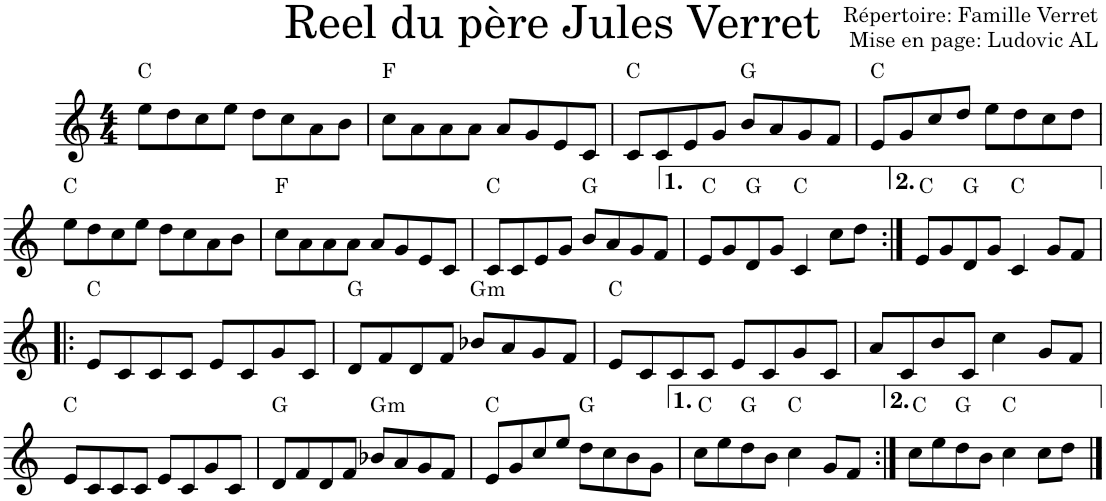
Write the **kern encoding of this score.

**kern	**harte
*part1	*part1
*staff1	*
*I"Voice	*
*I'V	*
*clefG2	*
*k[]	*
*M4/4	*
=1	=1
8ee\L	C:maj
8dd\	.
8cc\	.
8ee\J	.
8dd\L	.
8cc\	.
8a\	.
8b\J	.
=2	=2
8cc\L	F:maj
8a\	.
8a\	.
8a\J	.
8a/L	.
8g/	.
8e/	.
8c/J	.
=3	=3
8c/L	C:maj
8c/	.
8e/	.
8g/J	.
8b/L	G:maj
8a/	.
8g/	.
8f/J	.
=4	=4
8e/L	C:maj
8g/	.
8cc/	.
8dd/J	.
8ee\L	.
8dd\	.
8cc\	.
8dd\J	.
!!LO:LB:g=z
=5	=5
8ee\L	C:maj
8dd\	.
8cc\	.
8ee\J	.
8dd\L	.
8cc\	.
8a\	.
8b\J	.
=6	=6
8cc\L	F:maj
8a\	.
8a\	.
8a\J	.
8a/L	.
8g/	.
8e/	.
8c/J	.
=7	=7
8c/L	C:maj
8c/	.
8e/	.
8g/J	.
8b/L	G:maj
8a/	.
8g/	.
8f/J	.
=8	=8
8e/L	C:maj
8g/	.
8d/	G:maj
8g/J	.
4c/	C:maj
8cc\L	.
8dd\J	.
=9:|!	=9:|!
8e/L	C:maj
8g/	.
8d/	G:maj
8g/J	.
4c/	C:maj
8g/L	.
8f/J	.
!!LO:LB:g=z
=10!|:	=10!|:
8e/L	C:maj
8c/	.
8c/	.
8c/J	.
8e/L	.
8c/	.
8g/	.
8c/J	.
=11	=11
8d/L	G:maj
8f/	.
8d/	.
8f/J	.
!	!LO:H:kt=m
8b-X/L	G:min
8a/	.
8g/	.
8f/J	.
=12	=12
8e/L	C:maj
8c/	.
8c/	.
8c/J	.
8e/L	.
8c/	.
8g/	.
8c/J	.
=13	=13
8a/L	.
8c/	.
8b/	.
8c/J	.
4cc\	.
8g/L	.
8f/J	.
!!LO:LB:g=z
=14	=14
8e/L	C:maj
8c/	.
8c/	.
8c/J	.
8e/L	.
8c/	.
8g/	.
8c/J	.
=15	=15
8d/L	G:maj
8f/	.
8d/	.
8f/J	.
!	!LO:H:kt=m
8b-X/L	G:min
8a/	.
8g/	.
8f/J	.
=16	=16
8e/L	C:maj
8g/	.
8cc/	.
8ee/J	.
8dd\L	G:maj
8cc\	.
8b\	.
8g\J	.
=17	=17
8cc\L	C:maj
8ee\	.
8dd\	G:maj
8b\J	.
4cc\	C:maj
8g/L	.
8f/J	.
=18:|!	=18:|!
8cc\L	C:maj
8ee\	.
8dd\	G:maj
8b\J	.
4cc\	C:maj
8cc\L	.
8dd\J	.
==	==
*-	*-
